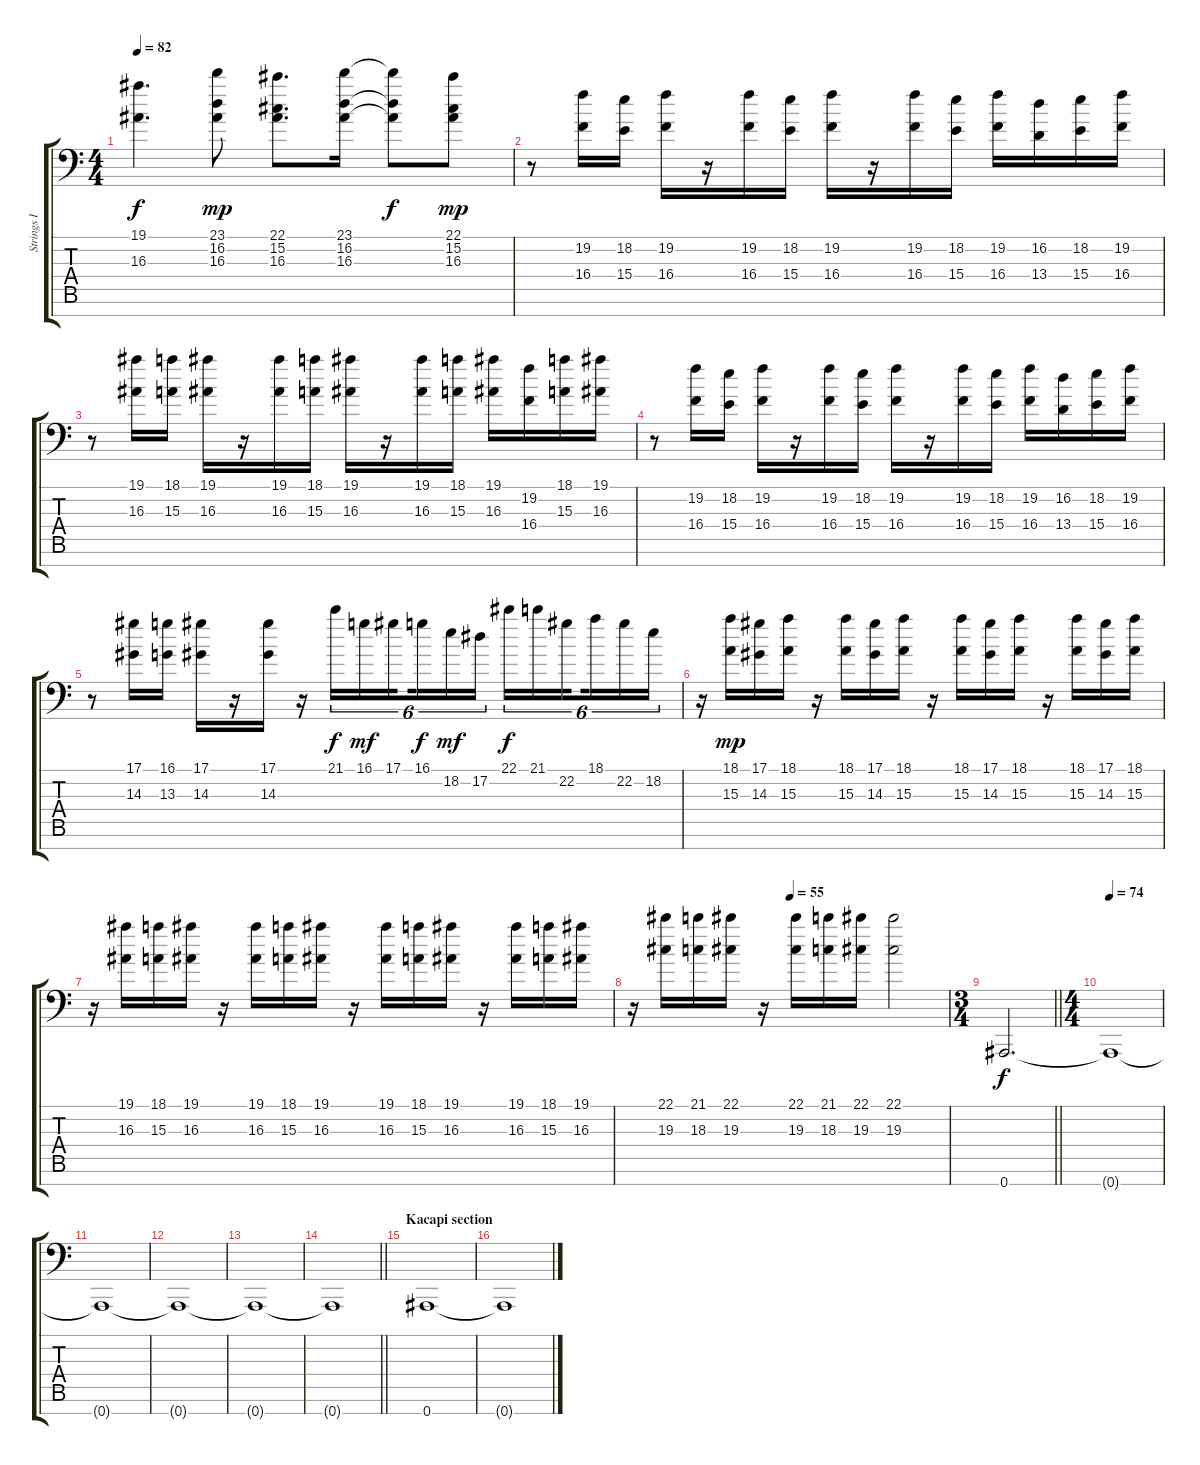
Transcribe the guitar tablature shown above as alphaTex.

\track ("Strings I" "Strings I") {instrument stringensemble1}
\staff {score tabs}
\tuning (Eb4 Bb3 Gb3 Db3 Ab2 Eb2 Bb1) {hide}
\ts (4 4)
\tempo 82
\clef f4
\ks c
(19.1 16.3).4{d dy f} (23.1 16.2 16.3).8{dy mp} (22.1 15.2 16.3).8{d} (23.1 16.2 16.3).16 (23.1{t} 16.2{t} 16.3{t}).8{dy f} (22.1 15.2 16.3).8{dy mp} |
r.8 (19.2 16.4).16 (18.2 15.4).16 (19.2 16.4).16 r.16 (19.2 16.4).16 (18.2 15.4).16 (19.2 16.4).16 r.16 (19.2 16.4).16 (18.2 15.4).16 (19.2 16.4).16 (16.2 13.4).16 (18.2 15.4).16 (19.2 16.4).16 |
r.8 (19.1 16.3).16 (18.1 15.3).16 (19.1 16.3).16 r.16 (19.1 16.3).16 (18.1 15.3).16 (19.1 16.3).16 r.16 (19.1 16.3).16 (18.1 15.3).16 (19.1 16.3).16 (19.2 16.4).16 (18.1 15.3).16 (19.1 16.3).16 |
r.8 (19.2 16.4).16 (18.2 15.4).16 (19.2 16.4).16 r.16 (19.2 16.4).16 (18.2 15.4).16 (19.2 16.4).16 r.16 (19.2 16.4).16 (18.2 15.4).16 (19.2 16.4).16 (16.2 13.4).16 (18.2 15.4).16 (19.2 16.4).16 |
r.8 (17.1 14.3).16 (16.1 13.3).16 (17.1 14.3).16 r.16 (17.1 14.3).16 r.16 21.1.16{tu (6 4) dy f} 16.1.16{tu (6 4) dy mf} 17.1.16{tu (6 4) beam splitsecondary} 16.1.16{tu (6 4) dy f} 18.2.16{tu (6 4) dy mf} 17.2.16{tu (6 4)} 22.1.16{tu (6 4) dy f} 21.1.16{tu (6 4)} 22.2.16{tu (6 4) beam splitsecondary} 18.1.16{tu (6 4)} 22.2.16{tu (6 4)} 18.2.16{tu (6 4)} |
r.16 (18.1 15.3).16{dy mp} (17.1 14.3).16 (18.1 15.3).16 r.16 (18.1 15.3).16 (17.1 14.3).16 (18.1 15.3).16 r.16 (18.1 15.3).16 (17.1 14.3).16 (18.1 15.3).16 r.16 (18.1 15.3).16 (17.1 14.3).16 (18.1 15.3).16 |
r.16 (19.1 16.3).16 (18.1 15.3).16 (19.1 16.3).16 r.16 (19.1 16.3).16 (18.1 15.3).16 (19.1 16.3).16 r.16 (19.1 16.3).16 (18.1 15.3).16 (19.1 16.3).16 r.16 (19.1 16.3).16 (18.1 15.3).16 (19.1 16.3).16 |
\tempo (55 0.5)
r.16 (22.1 19.3).16 (21.1 18.3).16 (22.1 19.3).16 r.16 (22.1 19.3).16 (21.1 18.3).16 (22.1 19.3).16 (22.1 19.3).2 |
\ts (3 4)
\barLineRight lightlight
0.7.2{d dy f volume 14} |
\ts (4 4)
\section ("" "")
\tempo 74
0.7{t}.1 |
0.7{t}.1 |
0.7{t}.1 |
0.7{t}.1 |
\barLineRight lightlight
0.7{t}.1 |
\section ("" "Kacapi section")
0.7.1 |
0.7{t}.1
